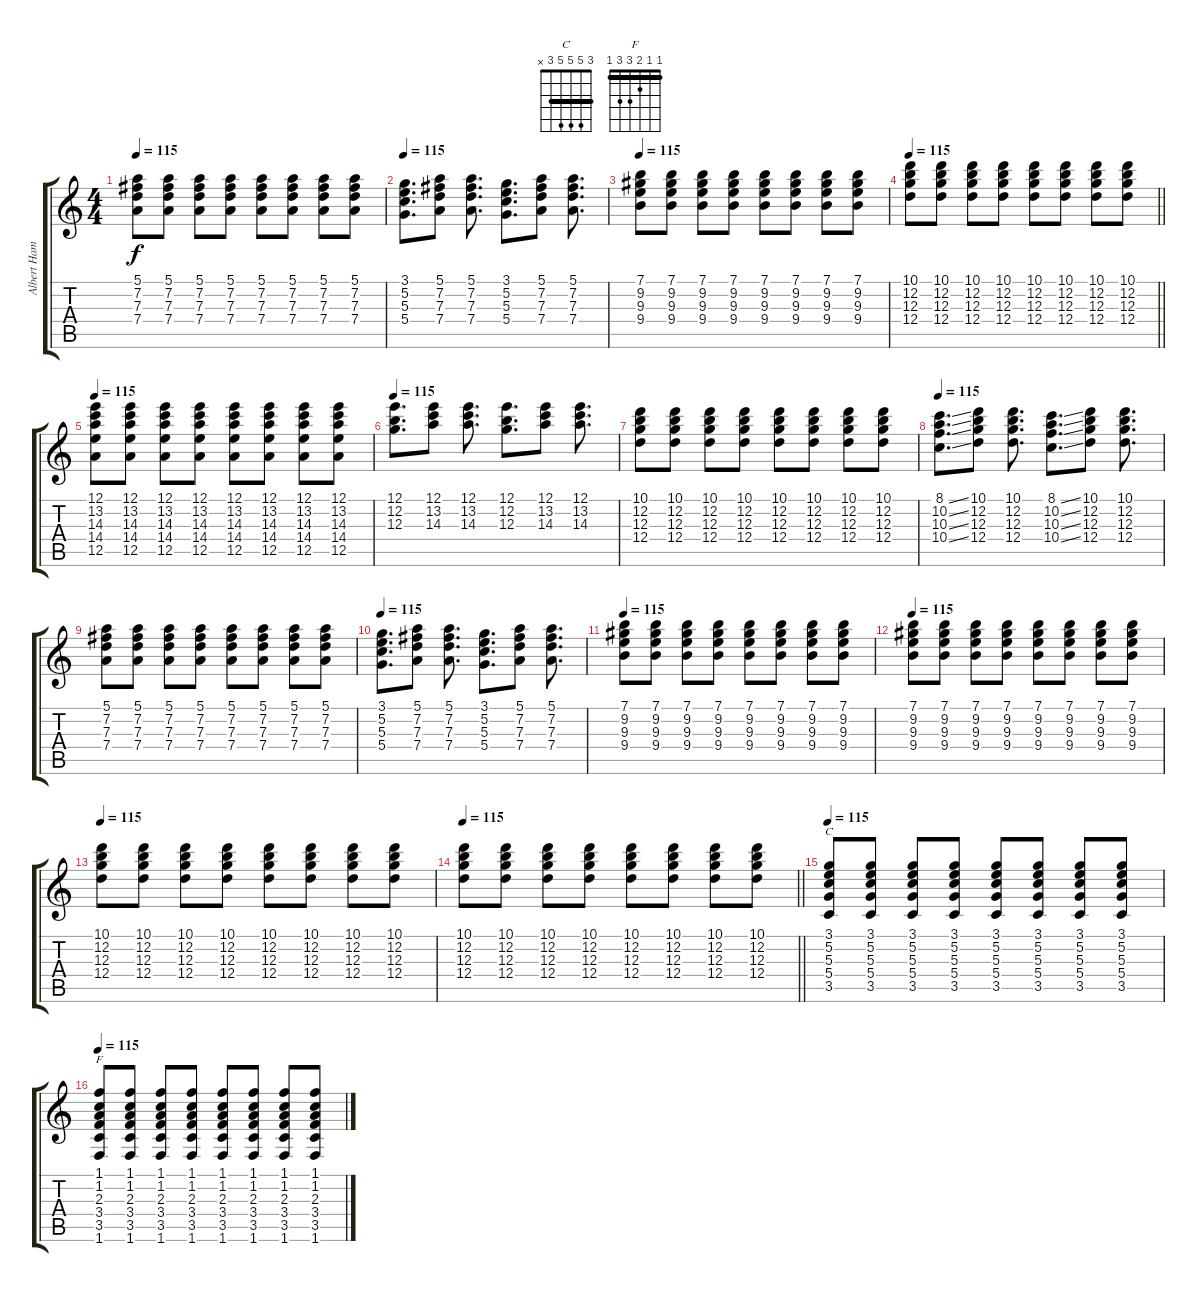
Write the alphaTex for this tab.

\track ("Albert Hammond (Enrico)" "Albert Ham") {instrument distortionguitar}
\staff {score tabs}
\tuning (E4 B3 G3 D3 A2 E2) {hide}
\chord ("C" 3 5 5 5 3 x) {barre 3}
\chord ("F" 1 1 2 3 3 1) {barre 1}
\ts (4 4)
\tempo 115
\clef g2
\ks c
(5.1 7.2 7.3 7.4).8{dy f} (5.1 7.2 7.3 7.4).8 (5.1 7.2 7.3 7.4).8 (5.1 7.2 7.3 7.4).8 (5.1 7.2 7.3 7.4).8 (5.1 7.2 7.3 7.4).8 (5.1 7.2 7.3 7.4).8 (5.1 7.2 7.3 7.4).8 |
\tempo 115
(3.1 5.2 5.3 5.4).8{d} (5.1 7.2 7.3 7.4).8 (5.1 7.2 7.3 7.4).8{d} (3.1 5.2 5.3 5.4).8{d} (5.1 7.2 7.3 7.4).8 (5.1 7.2 7.3 7.4).8{d} |
\tempo 115
(7.1 9.2 9.3 9.4).8 (7.1 9.2 9.3 9.4).8 (7.1 9.2 9.3 9.4).8 (7.1 9.2 9.3 9.4).8 (7.1 9.2 9.3 9.4).8 (7.1 9.2 9.3 9.4).8 (7.1 9.2 9.3 9.4).8 (7.1 9.2 9.3 9.4).8 |
\tempo 115
\barLineRight lightlight
(10.1 12.2 12.3 12.4).8 (10.1 12.2 12.3 12.4).8 (10.1 12.2 12.3 12.4).8 (10.1 12.2 12.3 12.4).8 (10.1 12.2 12.3 12.4).8 (10.1 12.2 12.3 12.4).8 (10.1 12.2 12.3 12.4).8 (10.1 12.2 12.3 12.4).8 |
\tempo 115
(12.1 13.2 14.3 14.4 12.5).8 (12.1 13.2 14.3 14.4 12.5).8 (12.1 13.2 14.3 14.4 12.5).8 (12.1 13.2 14.3 14.4 12.5).8 (12.1 13.2 14.3 14.4 12.5).8 (12.1 13.2 14.3 14.4 12.5).8 (12.1 13.2 14.3 14.4 12.5).8 (12.1 13.2 14.3 14.4 12.5).8 |
\tempo 115
(12.1 12.2 12.3).8{d} (12.1 13.2 14.3).8 (12.1 13.2 14.3).8{d} (12.1 12.2 12.3).8{d} (12.1 13.2 14.3).8 (12.1 13.2 14.3).8{d} |
(10.1 12.2 12.3 12.4).8 (10.1 12.2 12.3 12.4).8 (10.1 12.2 12.3 12.4).8 (10.1 12.2 12.3 12.4).8 (10.1 12.2 12.3 12.4).8 (10.1 12.2 12.3 12.4).8 (10.1 12.2 12.3 12.4).8 (10.1 12.2 12.3 12.4).8 |
\tempo 115
(8.1{ss} 10.2{ss} 10.3{ss} 10.4{ss}).8{d} (10.1 12.2 12.3 12.4).8 (10.1 12.2 12.3 12.4).8{d} (8.1{ss} 10.2{ss} 10.3{ss} 10.4{ss}).8{d} (10.1 12.2 12.3 12.4).8 (10.1 12.2 12.3 12.4).8{d} |
(5.1 7.2 7.3 7.4).8 (5.1 7.2 7.3 7.4).8 (5.1 7.2 7.3 7.4).8 (5.1 7.2 7.3 7.4).8 (5.1 7.2 7.3 7.4).8 (5.1 7.2 7.3 7.4).8 (5.1 7.2 7.3 7.4).8 (5.1 7.2 7.3 7.4).8 |
\tempo 115
(3.1 5.2 5.3 5.4).8{d} (5.1 7.2 7.3 7.4).8 (5.1 7.2 7.3 7.4).8{d} (3.1 5.2 5.3 5.4).8{d} (5.1 7.2 7.3 7.4).8 (5.1 7.2 7.3 7.4).8{d} |
\tempo 115
(7.1 9.2 9.3 9.4).8 (7.1 9.2 9.3 9.4).8 (7.1 9.2 9.3 9.4).8 (7.1 9.2 9.3 9.4).8 (7.1 9.2 9.3 9.4).8 (7.1 9.2 9.3 9.4).8 (7.1 9.2 9.3 9.4).8 (7.1 9.2 9.3 9.4).8 |
\tempo 115
(7.1 9.2 9.3 9.4).8 (7.1 9.2 9.3 9.4).8 (7.1 9.2 9.3 9.4).8 (7.1 9.2 9.3 9.4).8 (7.1 9.2 9.3 9.4).8 (7.1 9.2 9.3 9.4).8 (7.1 9.2 9.3 9.4).8 (7.1 9.2 9.3 9.4).8 |
\tempo 115
(10.1 12.2 12.3 12.4).8 (10.1 12.2 12.3 12.4).8 (10.1 12.2 12.3 12.4).8 (10.1 12.2 12.3 12.4).8 (10.1 12.2 12.3 12.4).8 (10.1 12.2 12.3 12.4).8 (10.1 12.2 12.3 12.4).8 (10.1 12.2 12.3 12.4).8 |
\tempo 115
\barLineRight lightlight
(10.1 12.2 12.3 12.4).8 (10.1 12.2 12.3 12.4).8 (10.1 12.2 12.3 12.4).8 (10.1 12.2 12.3 12.4).8 (10.1 12.2 12.3 12.4).8 (10.1 12.2 12.3 12.4).8 (10.1 12.2 12.3 12.4).8 (10.1 12.2 12.3 12.4).8 |
\tempo 115
(3.1 5.2 5.3 5.4 3.5).8{ch "C"} (3.1 5.2 5.3 5.4 3.5).8 (3.1 5.2 5.3 5.4 3.5).8 (3.1 5.2 5.3 5.4 3.5).8 (3.1 5.2 5.3 5.4 3.5).8 (3.1 5.2 5.3 5.4 3.5).8 (3.1 5.2 5.3 5.4 3.5).8 (3.1 5.2 5.3 5.4 3.5).8 |
\tempo 115
(1.1 1.2 2.3 3.4 3.5 1.6).8{ch "F"} (1.1 1.2 2.3 3.4 3.5 1.6).8 (1.1 1.2 2.3 3.4 3.5 1.6).8 (1.1 1.2 2.3 3.4 3.5 1.6).8 (1.1 1.2 2.3 3.4 3.5 1.6).8 (1.1 1.2 2.3 3.4 3.5 1.6).8 (1.1 1.2 2.3 3.4 3.5 1.6).8 (1.1 1.2 2.3 3.4 3.5 1.6).8
